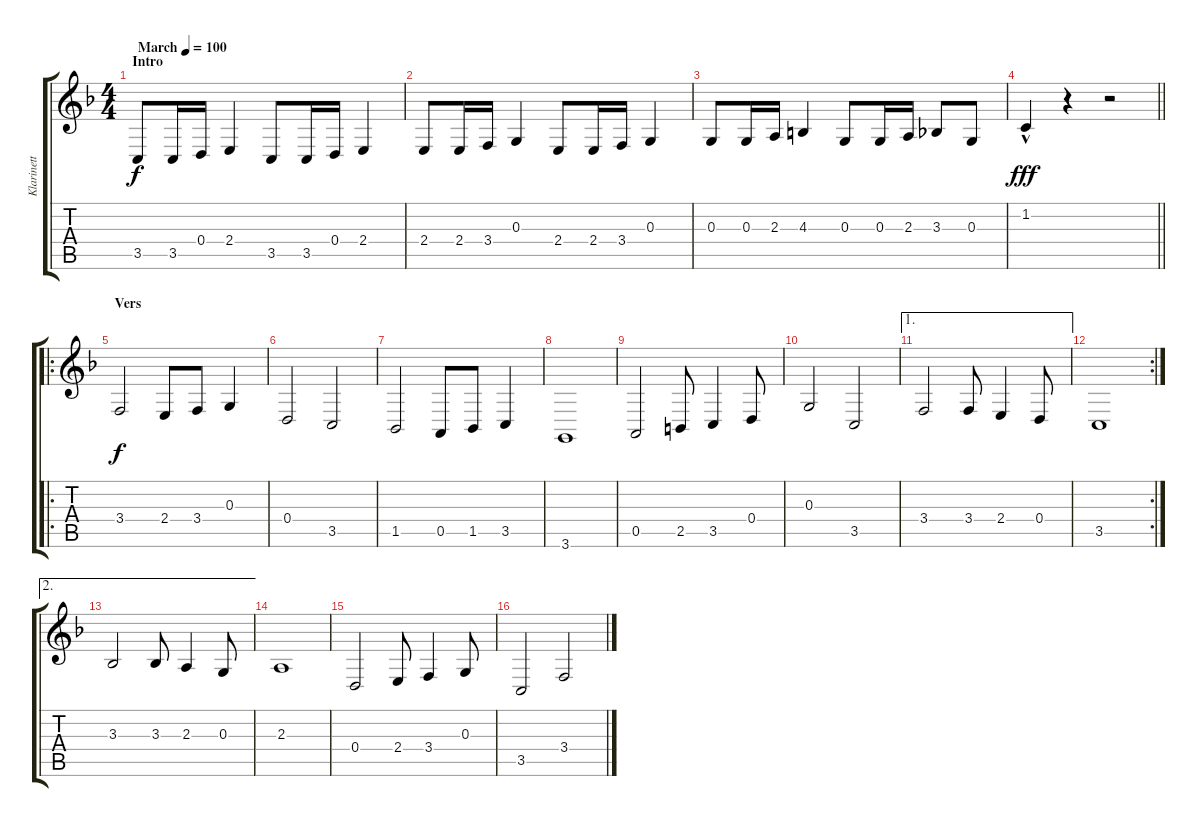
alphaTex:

\track ("Klarinett" "Klarinett") {instrument clarinet}
\staff {score tabs}
\tuning (E4 B3 G3 D3 A2 E2) {hide}
\ts (4 4)
\section ("" "Intro")
\tempo (100 "March")
\clef g2
\ks f
3.5.8{dy f instrument clarinet} 3.5.16 0.4.16 2.4.4 3.5.8 3.5.16 0.4.16 2.4.4 |
2.4.8 2.4.16 3.4.16 0.3.4 2.4.8 2.4.16 3.4.16 0.3.4 |
0.3.8 0.3.16 2.3.16 4.3.4 0.3.8 0.3.16 2.3.16 3.3.8 0.3.8 |
\barLineRight lightlight
1.2{hac}.4{dy fff} r.4 r.2 |
\ro
\section ("" "Vers")
3.4.2{dy f} 2.4.8 3.4.8 0.3.4 |
0.4.2 3.5.2 |
1.5.2 0.5.8 1.5.8 3.5.4 |
3.6.1 |
0.5.2 2.5.8 3.5.4 0.4.8 |
0.3.2 3.5.2 |
\ae 1
3.4.2 3.4.8 2.4.4 0.4.8 |
\rc 2
3.5.1 |
\ae 2
3.3.2 3.3.8 2.3.4 0.3.8 |
2.3.1 |
0.4.2 2.4.8 3.4.4 0.3.8 |
3.5.2 3.4.2
